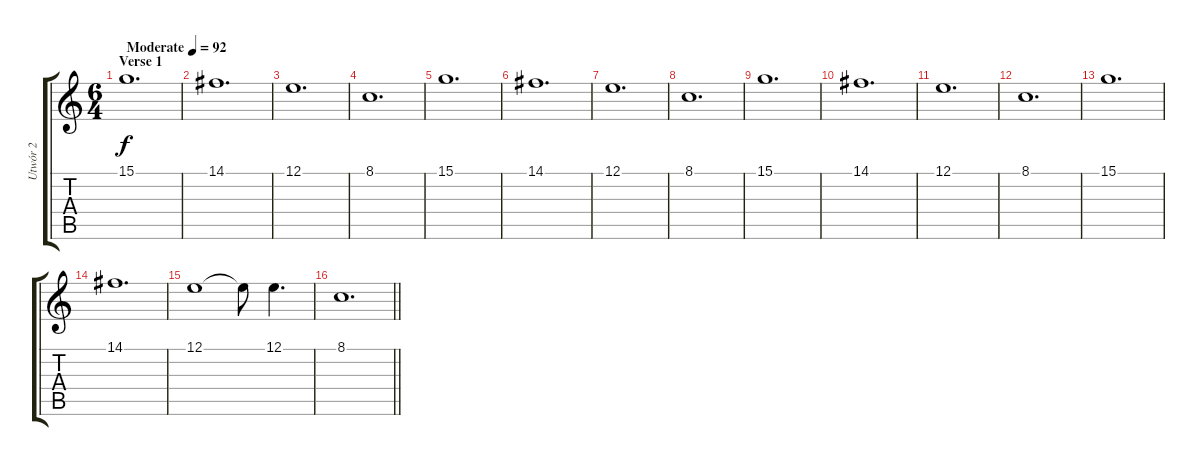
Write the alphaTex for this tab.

\track ("Utwór 2" "Utwór 2") {instrument electricpiano1}
\staff {score tabs}
\tuning (E4 B3 G3 D3 A2 E2) {hide}
\ts (6 4)
\section ("" "Verse 1")
\tempo (92 "Moderate")
\clef g2
\ks c
15.1.1{d dy f instrument electricpiano1} |
14.1.1{d} |
12.1.1{d} |
8.1.1{d} |
15.1.1{d} |
14.1.1{d} |
12.1.1{d} |
8.1.1{d} |
15.1.1{d} |
14.1.1{d} |
12.1.1{d} |
8.1.1{d} |
15.1.1{d} |
14.1.1{d} |
12.1.1 12.1{t}.8 12.1.4{d} |
\barLineRight lightlight
8.1.1{d}
